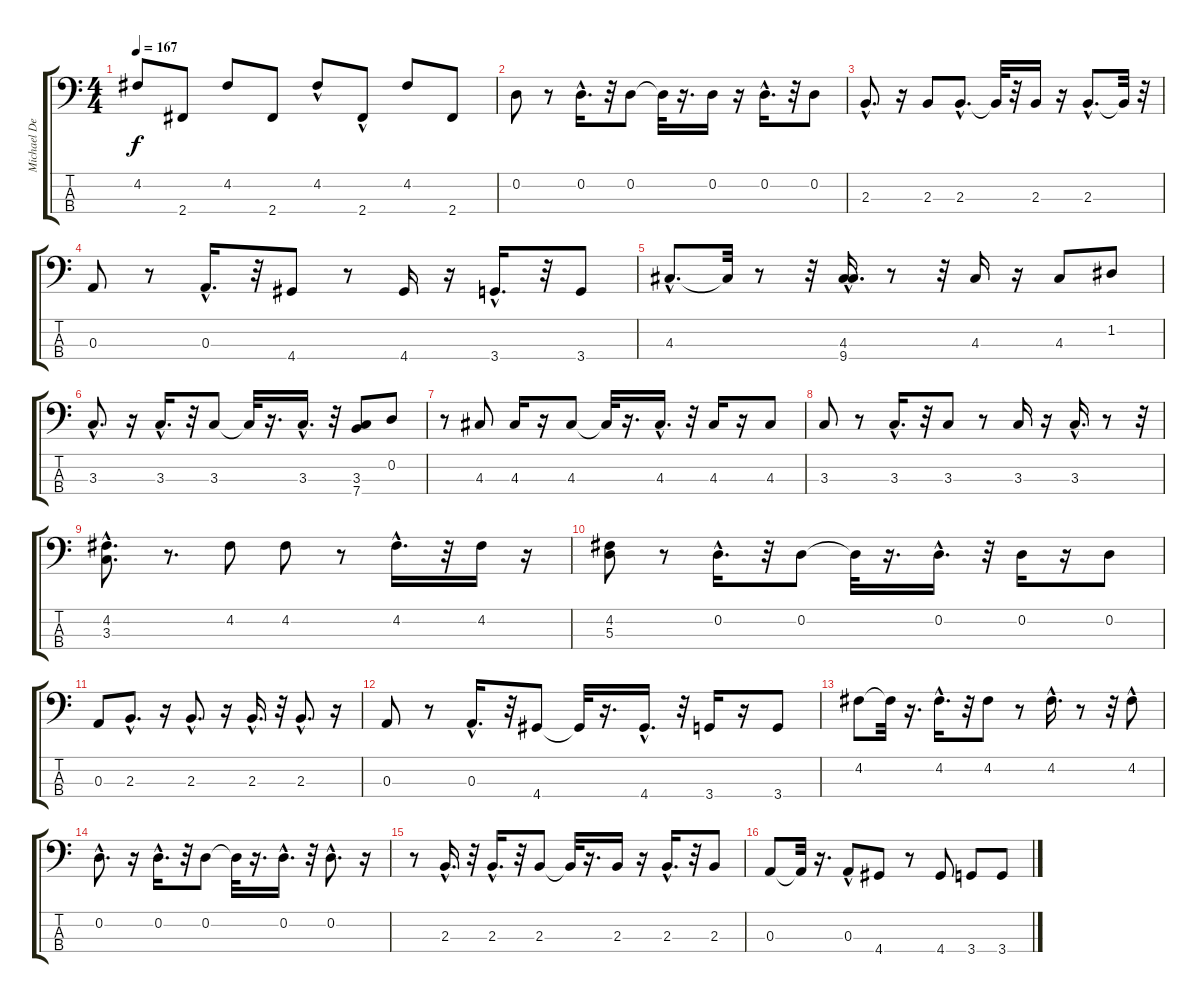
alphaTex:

\track ("Michael Dempsey" "Michael De") {instrument electricbasspick}
\staff {score tabs}
\tuning (G2 D2 A1 E1) {hide}
\ts (4 4)
\tempo 167
\clef f4
\ks c
4.2.8{dy f} 2.4.8 4.2.8 2.4.8 4.2{hac}.8 2.4{hac}.8 4.2.8 2.4.8 |
0.2.8 r.8 0.2{hac}.16{d} r.32 0.2.8 0.2{t}.32 r.16{d} 0.2.16 r.16 0.2{hac}.16{d} r.32 0.2.8 |
2.3{hac}.8{d} r.16 2.3.8 2.3{hac}.8{d} 2.3{t}.32 r.32 2.3.16 r.16 2.3{hac}.8{d} 2.3{t}.32 r.32 |
0.3.8 r.8 0.3{hac}.16{d} r.32 4.4.8 r.8 4.4.16 r.16 3.4{hac}.16{d} r.32 3.4.8 |
4.3{hac}.8{d} 4.3{t}.32 r.8 r.32 (4.3{hac} 9.4{hac}).16{d} r.8 r.32 4.3.16 r.16 4.3.8 1.2.8 |
3.3{hac}.8{d} r.16 3.3{hac}.16{d} r.32 3.3.8 3.3{t}.32 r.16{d} 3.3{hac}.16{d} r.32 (3.3 7.4).8 0.2.8 |
r.8 4.3.8 4.3.16 r.16 4.3.8 4.3{t}.32 r.16{d} 4.3{hac}.16{d} r.32 4.3.16 r.16 4.3.8 |
3.3.8 r.8 3.3{hac}.16{d} r.32 3.3.8 r.8 3.3.16 r.16 3.3{hac}.16{d} r.8 r.32 |
(4.2{hac} 3.3).8{d} r.8{d} 4.2.8 4.2.8 r.8 4.2{hac}.16{d} r.32 4.2.16 r.16 |
(4.2 5.3).8 r.8 0.2{hac}.16{d} r.32 0.2.8 0.2{t}.32 r.16{d} 0.2{hac}.16{d} r.32 0.2.16 r.16 0.2.8 |
0.3.8 2.3{hac}.8{d} r.16 2.3{hac}.8{d} r.16 2.3{hac}.16{d} r.32 2.3{hac}.8{d} r.16 |
0.3.8 r.8 0.3{hac}.16{d} r.32 4.4.8 4.4{t}.32 r.16{d} 4.4{hac}.16{d} r.32 3.4.16 r.16 3.4.8 |
4.2.8 4.2{t}.32 r.16{d} 4.2{hac}.16{d} r.32 4.2.8 r.8 4.2{hac}.16{d} r.8 r.32 4.2{hac}.8 |
0.2{hac}.8{d} r.16 0.2{hac}.16{d} r.32 0.2.8 0.2{t}.32 r.16{d} 0.2{hac}.16{d} r.32 0.2{hac}.8{d} r.16 |
r.8 2.3{hac}.16{d} r.32 2.3{hac}.16{d} r.32 2.3.8 2.3{t}.32 r.16{d} 2.3.16 r.16 2.3{hac}.16{d} r.32 2.3.8 |
0.3.8 0.3{t}.32 r.16{d} 0.3{hac}.8 4.4.8 r.8 4.4.8 3.4.8 3.4.8
